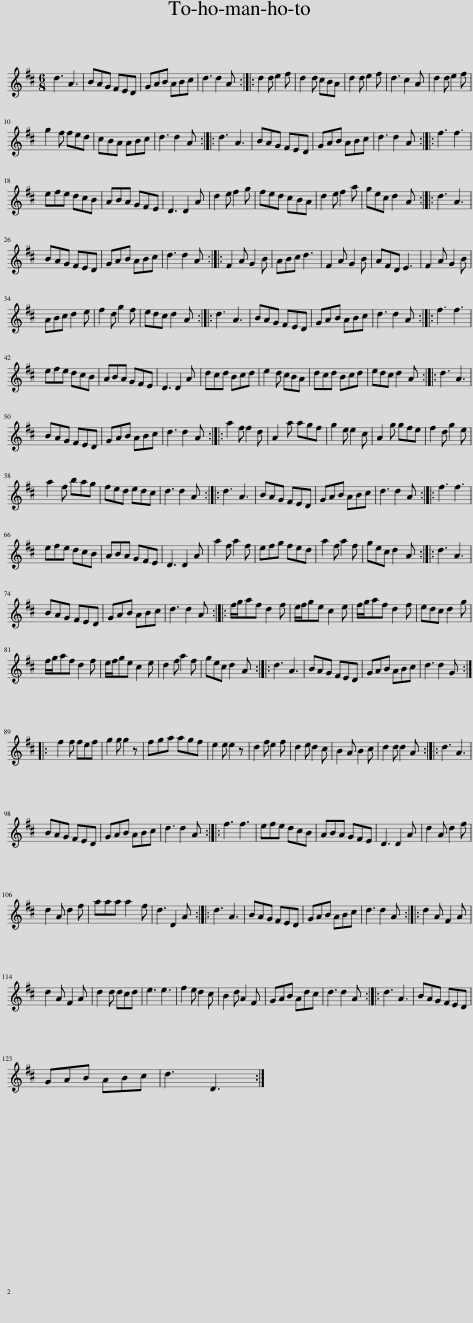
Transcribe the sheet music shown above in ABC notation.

X:1
L:1/8
M:6/8
I:linebreak $
K:D
V:1 treble
V:1
 d3 A3 | BAG FED | GAB ABc | d3 d2 A :: d2 d e2 f | %5
 d2 d cBA | d2 d e2 f | d3 c2 A | d2 d e2 f |$ g2 f fed | %10
 cBA ABc | d3 d2 A :: d3 A3 | BAG FED | GAB ABc | %15
 d3 d2 A :: f3 f3 |$ efe dcB | ABA GFE | D3 D2 A | %20
 d2 e f2 g | fed cBA | d2 e f2 a | gec d2 A :: d3 A3 |$ %25
 BAG FED | GAB ABc | d3 d2 A :: F2 A G2 B | ABc d3 | %30
 F2 A G2 B | AFD E3 | F2 A G2 B |$ ABc d2 e | f2 d g2 f | %35
 edc d2 A :: d3 A3 | BAG FED | GAB ABc | d3 d2 A :: %40
 f3 f3 |$ efe dcB | ABA GFE | D3 D2 A | dcd Bcd | %45
 e2 d cBA | dcd Bcd | edc d2 A :: d3 A3 |$ BAG FED | %50
 GAB ABc | d3 d2 A :: a2 f f2 d | A2 a agf | g2 e e2 c | %55
 A2 g gfe | f2 d g2 e |$ a2 f bag | fed edc | d3 d2 A :: %60
 d3 A3 | BAG FED | GAB ABc | d3 d2 A :: f3 f3 |$ %65
 efe dcB | ABA GFE | D3 D2 A | a2 f a2 f | efg fed | %70
 a2 f a2 f | gec d2 A :: d3 A3 |$ BAG FED | GAB ABc | %75
 d3 d2 A :: f/g/af d2 f | e/f/ge c2 e | f/g/af d2 f | edc d2 g |$ %80
 f/g/af d2 f | e/f/ge c2 e | d2 f a2 f | gec d2 A :: d3 A3 | %85
 BAG FED | GAB ABc | d3 d2 G ::$ f2 f fef | g2 g g2 z | %90
 fga agf | e2 e e2 z | d2 f e2 f | d2 e d2 c | B2 A B2 c | %95
 d2 d d2 A :: d3 A3 |$ BAG FED | GAB ABc | d3 d2 A :: %100
 f3 f3 | efe dcB | ABA GFE | D3 D2 A | d2 A d2 f |$ %105
 d2 A d2 f | aaa a2 f | d3 D2 A :: d3 A3 | BAG FED | %110
 GAB ABc | d3 d2 A :: d2 A F2 A |$ d2 A F2 A | d2 d dcd | %115
 e3 e3 | f2 e d2 c | B2 d A2 F | GAB Adc | d3 d2 A :: %120
 d3 A3 | BAG FED |$ GAB ABc | d3 D3 :| %124
